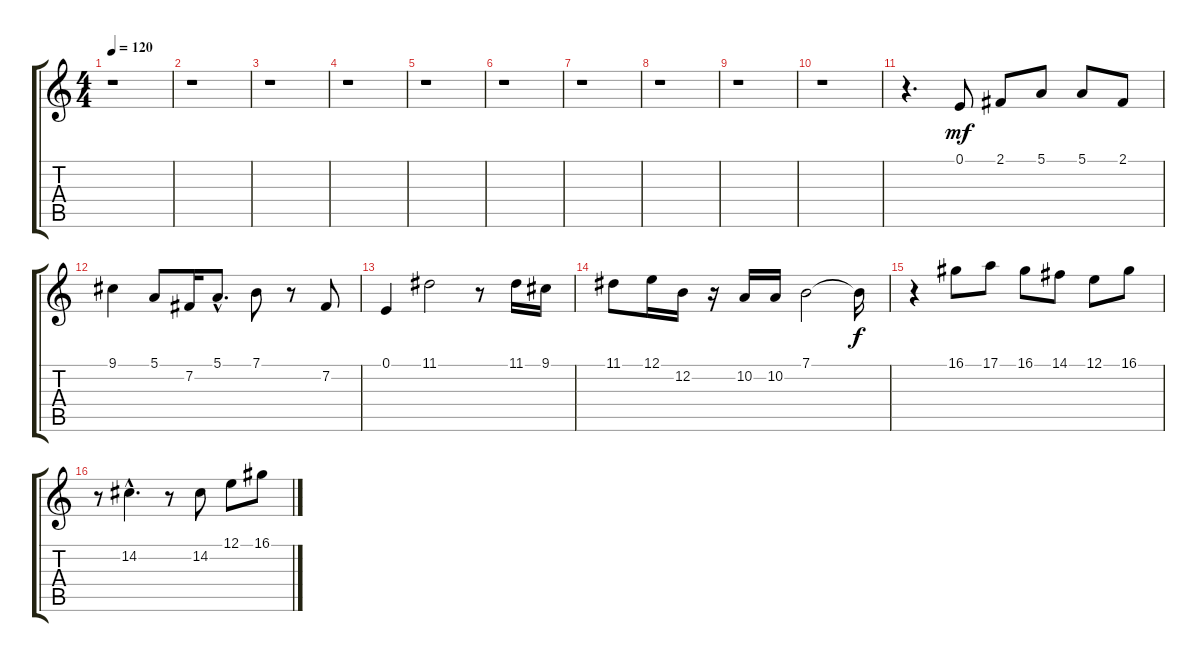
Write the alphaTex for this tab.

\track "" {instrument tenorsax}
\staff {score tabs}
\tuning (E4 B3 G3 D3 A2 E2) {hide}
\ts (4 4)
\tempo 120
\clef g2
\ks c
r.1{dy f} |
r.1 |
r.1 |
r.1 |
r.1 |
r.1 |
r.1 |
r.1 |
r.1 |
r.1 |
r.4{d} 0.1.8{dy mf} 2.1.8 5.1.8 5.1.8 2.1.8 |
9.1.4 5.1.8 7.2.16 5.1{hac}.8{d} 7.1.8 r.8 7.2.8 |
0.1.4 11.1.2 r.8 11.1.16 9.1.16 |
11.1.8 12.1.16 12.2.16 r.16 10.2.16 10.2.16 7.1.2 7.1{t}.16{dy f} |
r.4 16.1.8 17.1.8 16.1.8 14.1.8 12.1.8 16.1.8 |
r.8 14.2{hac}.4{d} r.8 14.2.8 12.1.8 16.1.8
